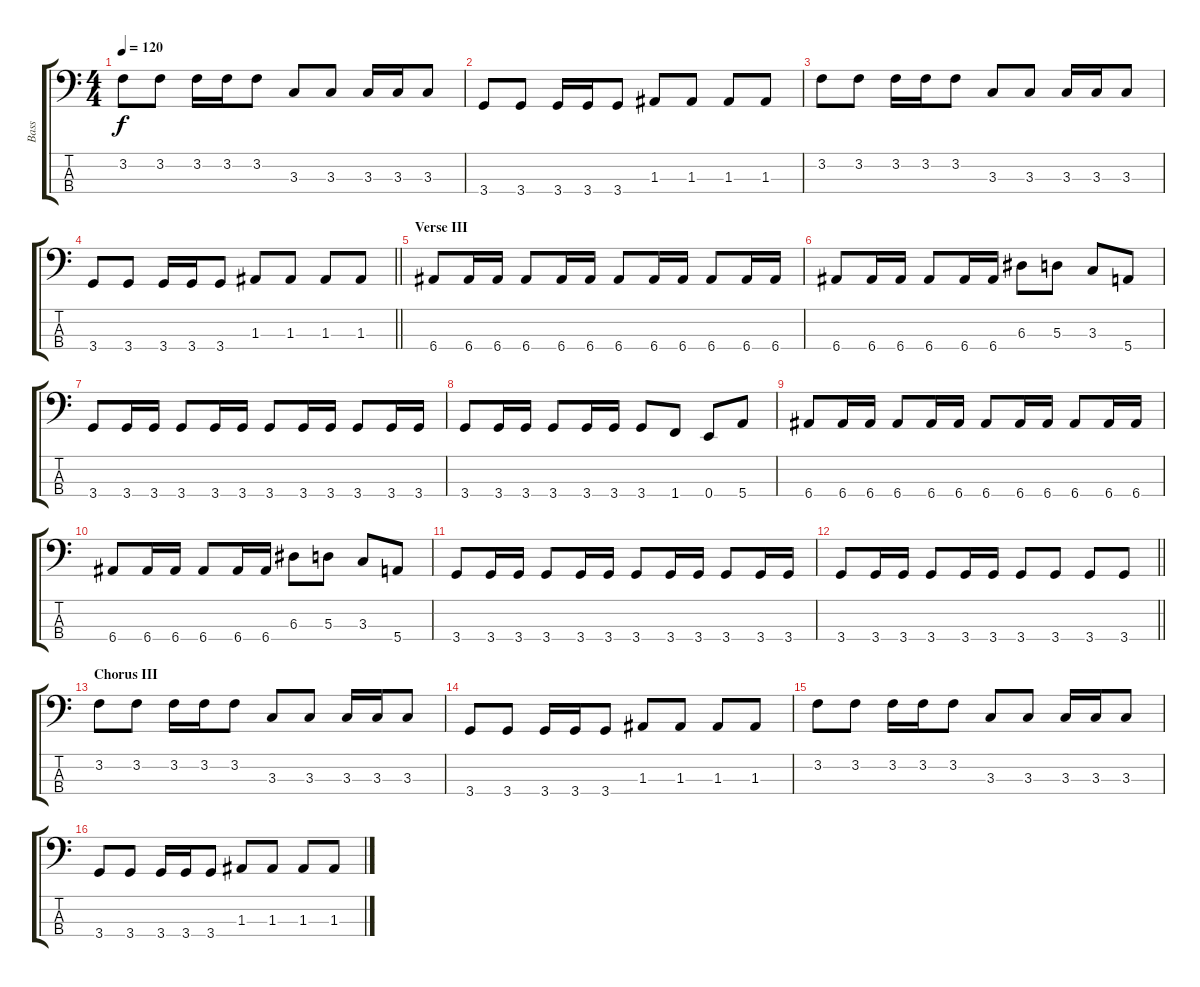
\track ("Bass" "Bass") {instrument electricbassfinger}
\staff {score tabs}
\tuning (G2 D2 A1 E1) {hide}
\ts (4 4)
\tempo 120
\clef f4
\ks c
3.2.8{dy f} 3.2.8 3.2.16 3.2.16 3.2.8 3.3.8 3.3.8 3.3.16 3.3.16 3.3.8 |
3.4.8 3.4.8 3.4.16 3.4.16 3.4.8 1.3.8 1.3.8 1.3.8 1.3.8 |
3.2.8 3.2.8 3.2.16 3.2.16 3.2.8 3.3.8 3.3.8 3.3.16 3.3.16 3.3.8 |
\barLineRight lightlight
3.4.8 3.4.8 3.4.16 3.4.16 3.4.8 1.3.8 1.3.8 1.3.8 1.3.8 |
\section ("" "Verse III")
6.4.8 6.4.16 6.4.16 6.4.8 6.4.16 6.4.16 6.4.8 6.4.16 6.4.16 6.4.8 6.4.16 6.4.16 |
6.4.8 6.4.16 6.4.16 6.4.8 6.4.16 6.4.16 6.3.8 5.3.8 3.3.8 5.4.8 |
3.4.8 3.4.16 3.4.16 3.4.8 3.4.16 3.4.16 3.4.8 3.4.16 3.4.16 3.4.8 3.4.16 3.4.16 |
3.4.8 3.4.16 3.4.16 3.4.8 3.4.16 3.4.16 3.4.8 1.4.8 0.4.8 5.4.8 |
6.4.8 6.4.16 6.4.16 6.4.8 6.4.16 6.4.16 6.4.8 6.4.16 6.4.16 6.4.8 6.4.16 6.4.16 |
6.4.8 6.4.16 6.4.16 6.4.8 6.4.16 6.4.16 6.3.8 5.3.8 3.3.8 5.4.8 |
3.4.8 3.4.16 3.4.16 3.4.8 3.4.16 3.4.16 3.4.8 3.4.16 3.4.16 3.4.8 3.4.16 3.4.16 |
\barLineRight lightlight
3.4.8 3.4.16 3.4.16 3.4.8 3.4.16 3.4.16 3.4.8 3.4.8 3.4.8 3.4.8 |
\section ("" "Chorus III")
3.2.8 3.2.8 3.2.16 3.2.16 3.2.8 3.3.8 3.3.8 3.3.16 3.3.16 3.3.8 |
3.4.8 3.4.8 3.4.16 3.4.16 3.4.8 1.3.8 1.3.8 1.3.8 1.3.8 |
3.2.8 3.2.8 3.2.16 3.2.16 3.2.8 3.3.8 3.3.8 3.3.16 3.3.16 3.3.8 |
3.4.8 3.4.8 3.4.16 3.4.16 3.4.8 1.3.8 1.3.8 1.3.8 1.3.8
